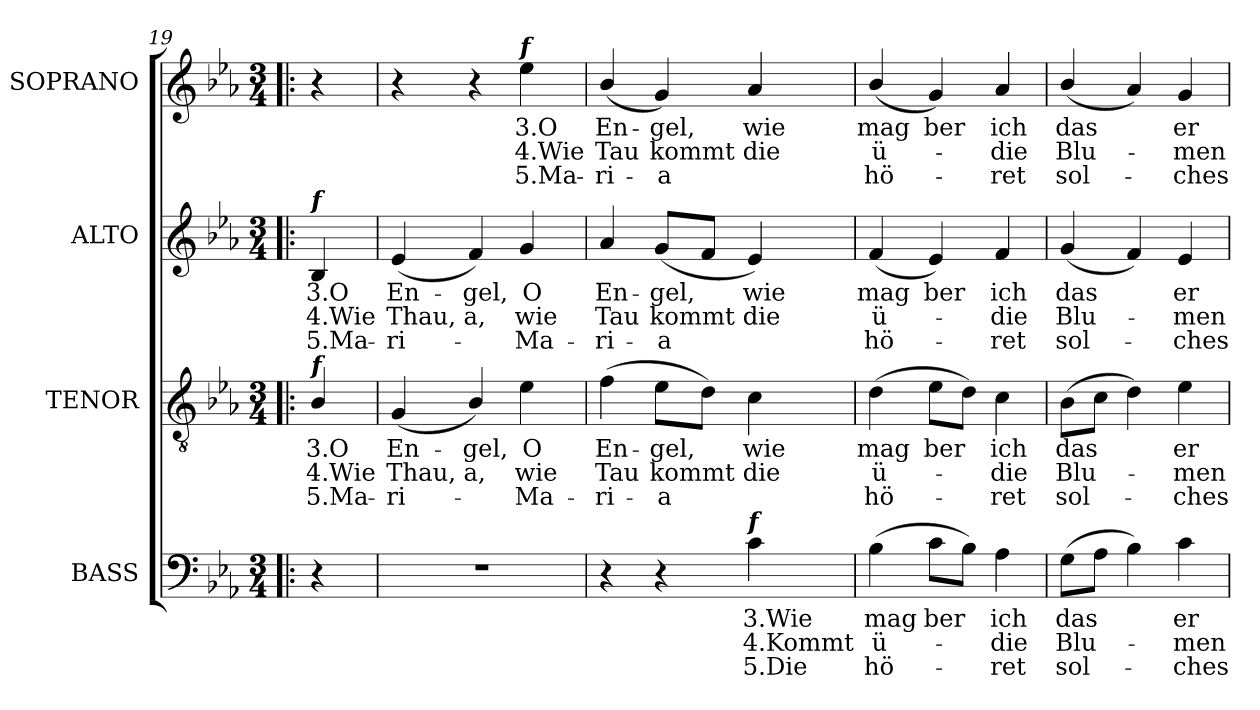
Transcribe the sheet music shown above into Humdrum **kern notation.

**kern	**text	**text	**text	**kern	**text	**text	**text	**kern	**text	**text	**text	**kern	**text	**text	**text
*part4	*part4	*part4	*part4	*part3	*part3	*part3	*part3	*part2	*part2	*part2	*part2	*part1	*part1	*part1	*part1
*staff4	*staff4	*staff4	*staff4	*staff3	*staff3	*staff3	*staff3	*staff2	*staff2	*staff2	*staff2	*staff1	*staff1	*staff1	*staff1
*I"BASS	*	*	*	*I"TENOR	*	*	*	*I"ALTO	*	*	*	*I"SOPRANO	*	*	*
*I'B.	*	*	*	*I'T.	*	*	*	*I'A.	*	*	*	*I'S.	*	*	*
*clefF4	*	*	*	*clefGv2	*	*	*	*clefG2	*	*	*	*clefG2	*	*	*
*	*	*	*	*ITrd7c12	*	*	*	*	*	*	*	*	*	*	*
*k[b-e-a-]	*	*	*	*k[b-e-a-]	*	*	*	*k[b-e-a-]	*	*	*	*k[b-e-a-]	*	*	*
*E-:	*	*	*	*E-:	*	*	*	*E-:	*	*	*	*E-:	*	*	*
*M3/4	*	*	*	*M3/4	*	*	*	*M3/4	*	*	*	*M3/4	*	*	*
=19X19!|:	=19X19!|:	=19X19!|:	=19X19!|:	=19X19!|:	=19X19!|:	=19X19!|:	=19X19!|:	=19X19!|:	=19X19!|:	=19X19!|:	=19X19!|:	=19X19!|:	=19X19!|:	=19X19!|:	=19X19!|:
!	!	!	!	!	!LO:LY:b:color=#000000	!LO:LY:b:color=#000000	!LO:LY:b:color=#000000	!	!	!	!	!	!	!	!
!	!	!	!	!	!	!	!	!LO:TX:Bi:t=f	!	!	!	!	!	!	!
!	!	!	!	!LO:TX:a:Bi:t=f	!	!	!	!	!	!	!	!	!	!	!
!	!	!	!	!	!	!	!	!	!LO:LY:b:color=#000000	!LO:LY:b:color=#000000	!LO:LY:b:color=#000000	!	!	!	!
4r	.	.	.	4BB-i/	3.O	4.Wie	5.Ma-	4B-i/	3.O	4.Wie	5.Ma-	4r	.	.	.
=20	=20	=20	=20	=20	=20	=20	=20	=20	=20	=20	=20	=20	=20	=20	=20
!LO:N:vis=1	!	!	!	!	!	!	!	!	!	!	!	!	!	!	!
!	!	!	!	!	!LO:LY:b:color=#000000	!LO:LY:b:color=#000000	!LO:LY:b:color=#000000	!	!	!	!	!	!	!	!
!	!	!	!	!	!	!	!	!	!LO:LY:b:color=#000000	!LO:LY:b:color=#000000	!LO:LY:b:color=#000000	!	!	!	!
2.r	.	.	.	(4GGi/	En-	Thau,	-ri-	(4e-i/	En-	Thau,	-ri-	4r	.	.	.
!	!	!	!	!	!LO:LY:b:color=#000000	!LO:LY:b:color=#000000	!	!	!	!	!	!	!	!	!
!	!	!	!	!	!	!	!	!	!LO:LY:b:color=#000000	!LO:LY:b:color=#000000	!	!	!	!	!
.	.	.	.	4BB-i/)	-gel,	-a,	.	4fi/)	-gel,	-a,	.	4r	.	.	.
!	!	!	!	!	!LO:LY:b:color=#000000	!LO:LY:b:color=#000000	!LO:LY:b:color=#000000	!	!	!	!	!	!	!	!
!	!	!	!	!	!	!	!	!	!LO:LY:b:color=#000000	!LO:LY:b:color=#000000	!LO:LY:b:color=#000000	!	!	!	!
!	!	!	!	!	!	!	!	!	!	!	!	!LO:TX:a:Bi:t=f	!	!	!
!	!	!	!	!	!	!	!	!	!	!	!	!	!LO:LY:b:color=#000000	!LO:LY:b:color=#000000	!LO:LY:b:color=#000000
.	.	.	.	4E-i\	O	wie	Ma-	4gi/	O	wie	Ma-	4ee-i\	3.O	4.Wie	5.Ma-
=21	=21	=21	=21	=21	=21	=21	=21	=21	=21	=21	=21	=21	=21	=21	=21
!	!	!	!	!	!LO:LY:b:color=#000000	!LO:LY:b:color=#000000	!LO:LY:b:color=#000000	!	!	!	!	!	!	!	!
!	!	!	!	!	!	!	!	!	!LO:LY:b:color=#000000	!LO:LY:b:color=#000000	!LO:LY:b:color=#000000	!	!	!	!
!	!	!	!	!	!	!	!	!	!	!	!	!	!LO:LY:b:color=#000000	!LO:LY:b:color=#000000	!LO:LY:b:color=#000000
4r	.	.	.	(4Fi\	En-	Tau	-ri-	4a-i/	En-	Tau	-ri-	(4b-i/	En-	Tau	-ri-
!	!	!	!	!	!LO:LY:b:color=#000000	!LO:LY:b:color=#000000	!LO:LY:b:color=#000000	!	!	!	!	!	!	!	!
!	!	!	!	!	!	!	!	!	!LO:LY:b:color=#000000	!LO:LY:b:color=#000000	!LO:LY:b:color=#000000	!	!	!	!
!	!	!	!	!	!	!	!	!	!	!	!	!	!LO:LY:b:color=#000000	!LO:LY:b:color=#000000	!LO:LY:b:color=#000000
4r	.	.	.	8E-i\L	-gel,	kommt	-a	(8gi/L	-gel,	kommt	-a	4gi/)	-gel,	kommt	-a
.	.	.	.	8Di\J)	.	.	.	8fi/J	.	.	.	.	.	.	.
!	!LO:LY:b:color=#000000	!LO:LY:b:color=#000000	!LO:LY:b:color=#000000	!	!	!	!	!	!	!	!	!	!	!	!
!	!	!	!	!	!LO:LY:b:color=#000000	!LO:LY:b:color=#000000	!	!	!	!	!	!	!	!	!
!	!	!	!	!	!	!	!	!	!LO:LY:b:color=#000000	!LO:LY:b:color=#000000	!	!	!	!	!
!LO:TX:a:Bi:t=f	!	!	!	!	!	!	!	!	!	!	!	!	!	!	!
!	!	!	!	!	!	!	!	!	!	!	!	!	!LO:LY:b:color=#000000	!LO:LY:b:color=#000000	!
4ci\	3.Wie	4.Kommt	5.Die	4Ci\	wie	die	.	4e-i/)	wie	die	.	4a-i/	wie	die	.
=22	=22	=22	=22	=22	=22	=22	=22	=22	=22	=22	=22	=22	=22	=22	=22
!	!LO:LY:b:color=#000000	!LO:LY:b:color=#000000	!LO:LY:b:color=#000000	!	!	!	!	!	!	!	!	!	!	!	!
!	!	!	!	!	!LO:LY:b:color=#000000	!LO:LY:b:color=#000000	!LO:LY:b:color=#000000	!	!	!	!	!	!	!	!
!	!	!	!	!	!	!	!	!	!LO:LY:b:color=#000000	!LO:LY:b:color=#000000	!LO:LY:b:color=#000000	!	!	!	!
!	!	!	!	!	!	!	!	!	!	!	!	!	!LO:LY:b:color=#000000	!LO:LY:b:color=#000000	!LO:LY:b:color=#000000
(4B-i\	mag	ü-	hö-	(4Di\	mag	ü-	hö-	(4fi/	mag	ü-	hö-	(4b-i/	mag	ü-	hö-
!	!LO:LY:b:color=#000000	!	!	!	!	!	!	!	!	!	!	!	!	!	!
!	!	!	!	!	!LO:LY:b:color=#000000	!	!	!	!	!	!	!	!	!	!
!	!	!	!	!	!	!	!	!	!LO:LY:b:color=#000000	!	!	!	!	!	!
!	!	!	!	!	!	!	!	!	!	!	!	!	!LO:LY:b:color=#000000	!	!
8ci\L	-ber	.	.	8E-i\L	-ber	.	.	4e-i/)	-ber	.	.	4gi/)	-ber	.	.
8B-i\J)	.	.	.	8Di\J)	.	.	.	.	.	.	.	.	.	.	.
!	!LO:LY:b:color=#000000	!LO:LY:b:color=#000000	!LO:LY:b:color=#000000	!	!	!	!	!	!	!	!	!	!	!	!
!	!	!	!	!	!LO:LY:b:color=#000000	!LO:LY:b:color=#000000	!LO:LY:b:color=#000000	!	!	!	!	!	!	!	!
!	!	!	!	!	!	!	!	!	!LO:LY:b:color=#000000	!LO:LY:b:color=#000000	!LO:LY:b:color=#000000	!	!	!	!
!	!	!	!	!	!	!	!	!	!	!	!	!	!LO:LY:b:color=#000000	!LO:LY:b:color=#000000	!LO:LY:b:color=#000000
4A-i\	ich	die	-ret	4Ci\	ich	die	-ret	4fi/	ich	die	-ret	4a-i/	ich	die	-ret
=23	=23	=23	=23	=23	=23	=23	=23	=23	=23	=23	=23	=23	=23	=23	=23
!	!LO:LY:b:color=#000000	!LO:LY:b:color=#000000	!LO:LY:b:color=#000000	!	!	!	!	!	!	!	!	!	!	!	!
!	!	!	!	!	!LO:LY:b:color=#000000	!LO:LY:b:color=#000000	!LO:LY:b:color=#000000	!	!	!	!	!	!	!	!
!	!	!	!	!	!	!	!	!	!LO:LY:b:color=#000000	!LO:LY:b:color=#000000	!LO:LY:b:color=#000000	!	!	!	!
!	!	!	!	!	!	!	!	!	!	!	!	!	!LO:LY:b:color=#000000	!LO:LY:b:color=#000000	!LO:LY:b:color=#000000
(8Gi\L	das	Blu-	sol-	(8BB-i\L	das	Blu-	sol-	(4gi/	das	Blu-	sol-	(4b-i/	das	Blu-	sol-
8A-i\J	.	.	.	8Ci\J	.	.	.	.	.	.	.	.	.	.	.
4B-i\)	.	.	.	4Di\)	.	.	.	4fi/)	.	.	.	4a-i/)	.	.	.
!	!LO:LY:b:color=#000000	!LO:LY:b:color=#000000	!LO:LY:b:color=#000000	!	!	!	!	!	!	!	!	!	!	!	!
!	!	!	!	!	!LO:LY:b:color=#000000	!LO:LY:b:color=#000000	!LO:LY:b:color=#000000	!	!	!	!	!	!	!	!
!	!	!	!	!	!	!	!	!	!LO:LY:b:color=#000000	!LO:LY:b:color=#000000	!LO:LY:b:color=#000000	!	!	!	!
!	!	!	!	!	!	!	!	!	!	!	!	!	!LO:LY:b:color=#000000	!LO:LY:b:color=#000000	!LO:LY:b:color=#000000
4ci\	er-	-men-	-ches	4E-i\	er-	-men-	-ches	4e-i/	er-	-men-	-ches	4gi/	er-	-men-	-ches
=	=	=	=	=	=	=	=	=	=	=	=	=	=	=	=
*-	*-	*-	*-	*-	*-	*-	*-	*-	*-	*-	*-	*-	*-	*-	*-
